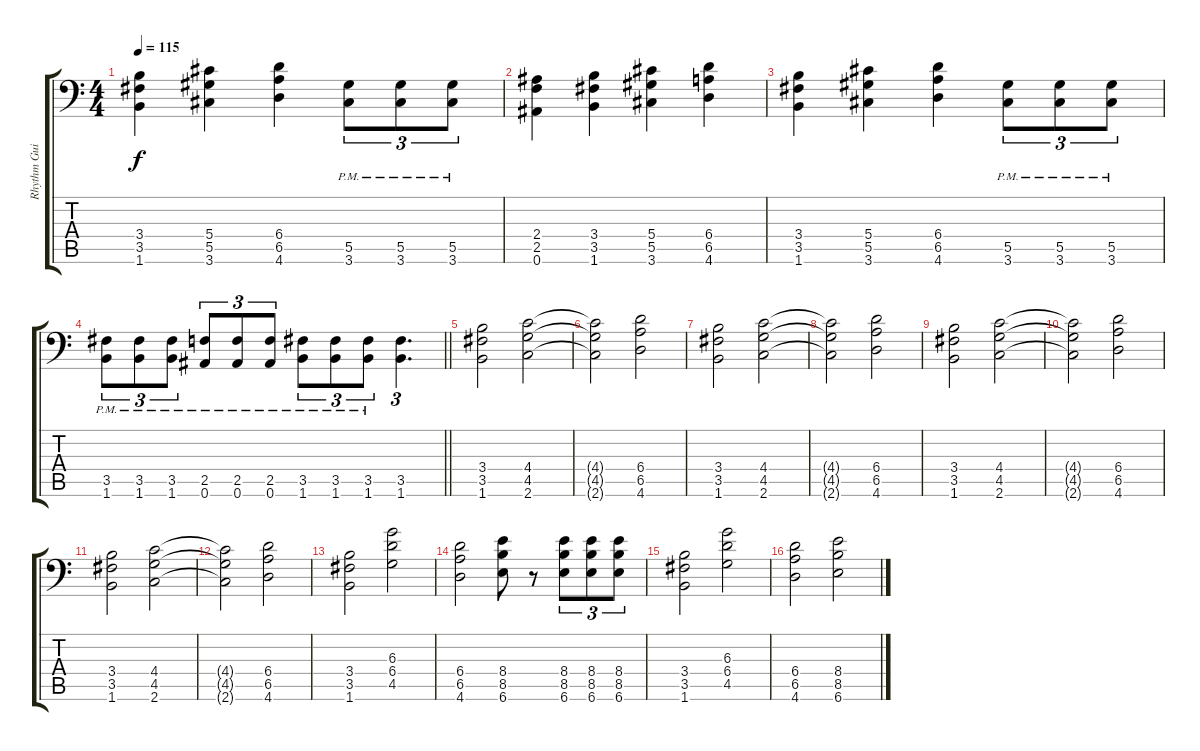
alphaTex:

\track ("Rhythm Guitar 2" "Rhythm Gui") {instrument distortionguitar}
\staff {score tabs}
\tuning (Bb3 F3 Db3 Ab2 Eb2 Bb1) {hide}
\ts (4 4)
\tempo 115
\clef f4
\ks c
(3.4 3.5 1.6).4{dy f} (5.4 5.5 3.6).4 (6.4 6.5 4.6).4 (5.5{pm} 3.6{pm}).8{tu (3 2)} (5.5{pm} 3.6{pm}).8{tu (3 2)} (5.5{pm} 3.6{pm}).8{tu (3 2)} |
(2.4 2.5 0.6).4 (3.4 3.5 1.6).4 (5.4 5.5 3.6).4 (6.4 6.5 4.6).4 |
(3.4 3.5 1.6).4 (5.4 5.5 3.6).4 (6.4 6.5 4.6).4 (5.5{pm} 3.6{pm}).8{tu (3 2)} (5.5{pm} 3.6{pm}).8{tu (3 2)} (5.5{pm} 3.6{pm}).8{tu (3 2)} |
\barLineRight lightlight
(3.5{pm} 1.6{pm}).8{tu (3 2)} (3.5{pm} 1.6{pm}).8{tu (3 2)} (3.5{pm} 1.6{pm}).8{tu (3 2)} (2.5{pm} 0.6{pm}).8{tu (3 2)} (2.5{pm} 0.6{pm}).8{tu (3 2)} (2.5{pm} 0.6{pm}).8{tu (3 2)} (3.5{pm} 1.6{pm}).8{tu (3 2)} (3.5{pm} 1.6{pm}).8{tu (3 2)} (3.5{pm} 1.6{pm}).8{tu (3 2)} (3.5 1.6).4{d tu (3 2)} |
(3.4 3.5 1.6).2 (4.4 4.5 2.6).2 |
(4.4{t} 4.5{t} 2.6{t}).2 (6.4 6.5 4.6).2 |
(3.4 3.5 1.6).2 (4.4 4.5 2.6).2 |
(4.4{t} 4.5{t} 2.6{t}).2 (6.4 6.5 4.6).2 |
(3.4 3.5 1.6).2 (4.4 4.5 2.6).2 |
(4.4{t} 4.5{t} 2.6{t}).2 (6.4 6.5 4.6).2 |
(3.4 3.5 1.6).2 (4.4 4.5 2.6).2 |
(4.4{t} 4.5{t} 2.6{t}).2 (6.4 6.5 4.6).2 |
(3.4 3.5 1.6).2 (6.3 6.4 4.5).2 |
(6.4 6.5 4.6).2 (8.4 8.5 6.6).8 r.8 (8.4 8.5 6.6).8{tu (3 2)} (8.4 8.5 6.6).8{tu (3 2)} (8.4 8.5 6.6).8{tu (3 2)} |
(3.4 3.5 1.6).2 (6.3 6.4 4.5).2 |
(6.4 6.5 4.6).2 (8.4 8.5 6.6).2
